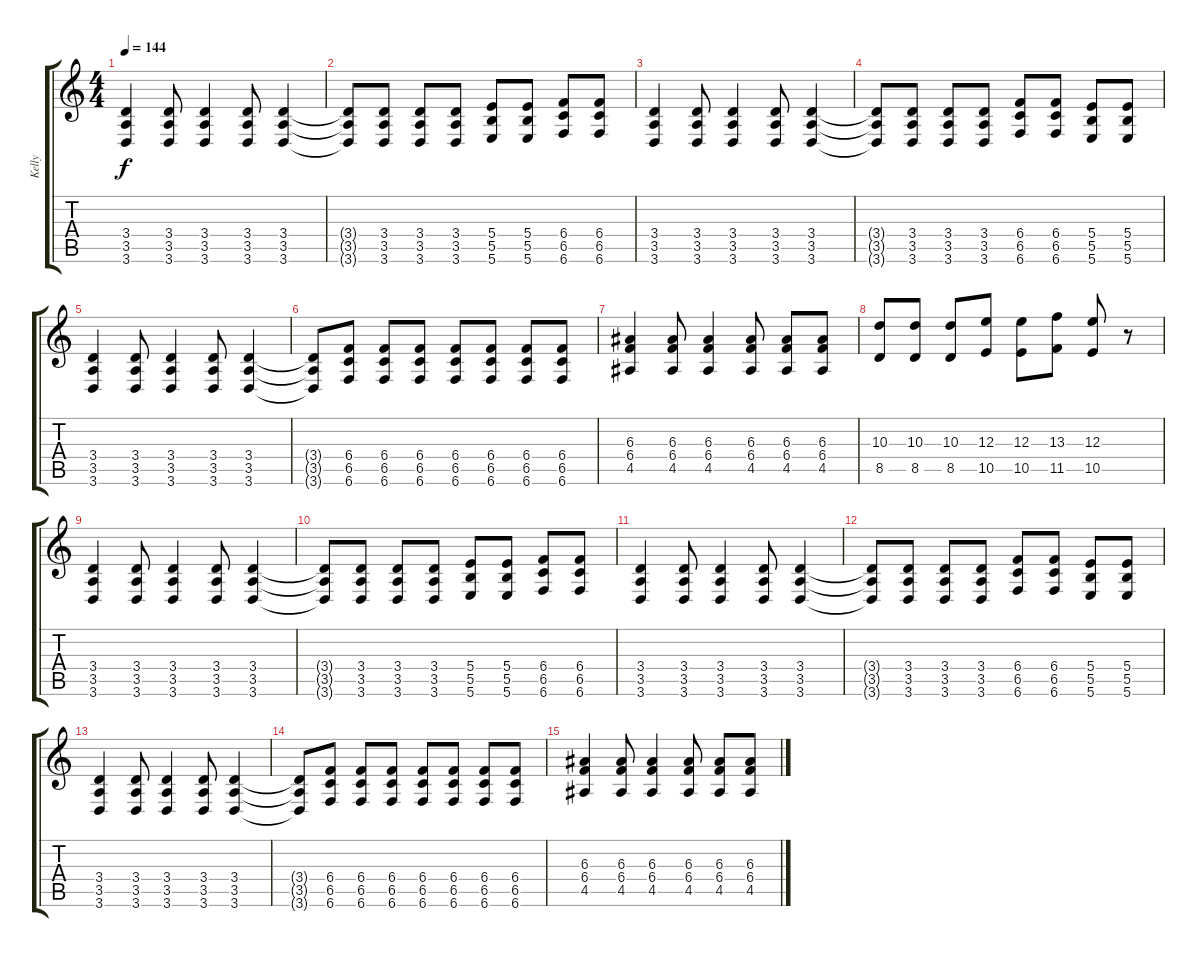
\track ("Kelly" "Kelly") {instrument acousticguitarsteel}
\staff {score tabs}
\tuning (Db4 Ab3 E3 B2 Gb2 B1) {hide}
\ts (4 4)
\tempo 144
\clef g2
\ks c
(3.4 3.5 3.6).4{dy f volume 13 instrument overdrivenguitar} (3.4 3.5 3.6).8 (3.4 3.5 3.6).4 (3.4 3.5 3.6).8 (3.4 3.5 3.6).4 |
(3.4{t} 3.5{t} 3.6{t}).8 (3.4 3.5 3.6).8 (3.4 3.5 3.6).8 (3.4 3.5 3.6).8 (5.4 5.5 5.6).8 (5.4 5.5 5.6).8 (6.4 6.5 6.6).8 (6.4 6.5 6.6).8 |
(3.4 3.5 3.6).4 (3.4 3.5 3.6).8 (3.4 3.5 3.6).4 (3.4 3.5 3.6).8 (3.4 3.5 3.6).4 |
(3.4{t} 3.5{t} 3.6{t}).8 (3.4 3.5 3.6).8 (3.4 3.5 3.6).8 (3.4 3.5 3.6).8 (6.4 6.5 6.6).8 (6.4 6.5 6.6).8 (5.4 5.5 5.6).8 (5.4 5.5 5.6).8 |
(3.4 3.5 3.6).4 (3.4 3.5 3.6).8 (3.4 3.5 3.6).4 (3.4 3.5 3.6).8 (3.4 3.5 3.6).4 |
(3.4{t} 3.5{t} 3.6{t}).8 (6.4 6.5 6.6).8 (6.4 6.5 6.6).8 (6.4 6.5 6.6).8 (6.4 6.5 6.6).8 (6.4 6.5 6.6).8 (6.4 6.5 6.6).8 (6.4 6.5 6.6).8 |
(6.3 6.4 4.5).4 (6.3 6.4 4.5).8 (6.3 6.4 4.5).4 (6.3 6.4 4.5).8 (6.3 6.4 4.5).8 (6.3 6.4 4.5).8 |
(10.3 8.5).8 (10.3 8.5).8 (10.3 8.5).8 (12.3 10.5).8 (12.3 10.5).8 (13.3 11.5).8 (12.3 10.5).8 r.8 |
(3.4 3.5 3.6).4 (3.4 3.5 3.6).8 (3.4 3.5 3.6).4 (3.4 3.5 3.6).8 (3.4 3.5 3.6).4 |
(3.4{t} 3.5{t} 3.6{t}).8 (3.4 3.5 3.6).8 (3.4 3.5 3.6).8 (3.4 3.5 3.6).8 (5.4 5.5 5.6).8 (5.4 5.5 5.6).8 (6.4 6.5 6.6).8 (6.4 6.5 6.6).8 |
(3.4 3.5 3.6).4 (3.4 3.5 3.6).8 (3.4 3.5 3.6).4 (3.4 3.5 3.6).8 (3.4 3.5 3.6).4 |
(3.4{t} 3.5{t} 3.6{t}).8 (3.4 3.5 3.6).8 (3.4 3.5 3.6).8 (3.4 3.5 3.6).8 (6.4 6.5 6.6).8 (6.4 6.5 6.6).8 (5.4 5.5 5.6).8 (5.4 5.5 5.6).8 |
(3.4 3.5 3.6).4 (3.4 3.5 3.6).8 (3.4 3.5 3.6).4 (3.4 3.5 3.6).8 (3.4 3.5 3.6).4 |
(3.4{t} 3.5{t} 3.6{t}).8 (6.4 6.5 6.6).8 (6.4 6.5 6.6).8 (6.4 6.5 6.6).8 (6.4 6.5 6.6).8 (6.4 6.5 6.6).8 (6.4 6.5 6.6).8 (6.4 6.5 6.6).8 |
(6.3 6.4 4.5).4 (6.3 6.4 4.5).8 (6.3 6.4 4.5).4 (6.3 6.4 4.5).8 (6.3 6.4 4.5).8 (6.3 6.4 4.5).8
